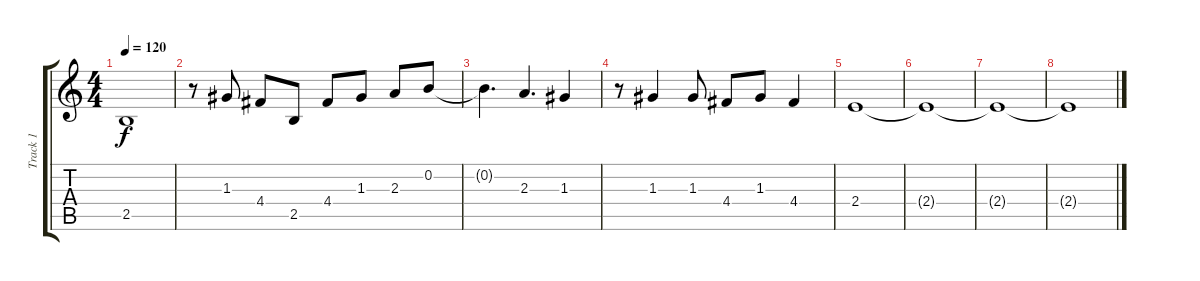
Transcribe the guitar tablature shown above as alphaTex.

\track ("Track 1" "Track 1") {instrument overdrivenguitar}
\staff {score tabs}
\tuning (E4 B3 G3 D3 A2 E2) {hide}
\ts (4 4)
\tempo 120
\clef g2
\ks c
2.5{t}.1{dy f} |
r.8 1.3.8 4.4.8 2.5.8 4.4.8 1.3.8 2.3.8 0.2.8 |
0.2{t}.4{d} 2.3.4{d} 1.3.4 |
r.8 1.3.4 1.3.8 4.4.8 1.3.8 4.4.4 |
2.4.1 |
2.4{t}.1 |
2.4{t}.1 |
2.4{t}.1
